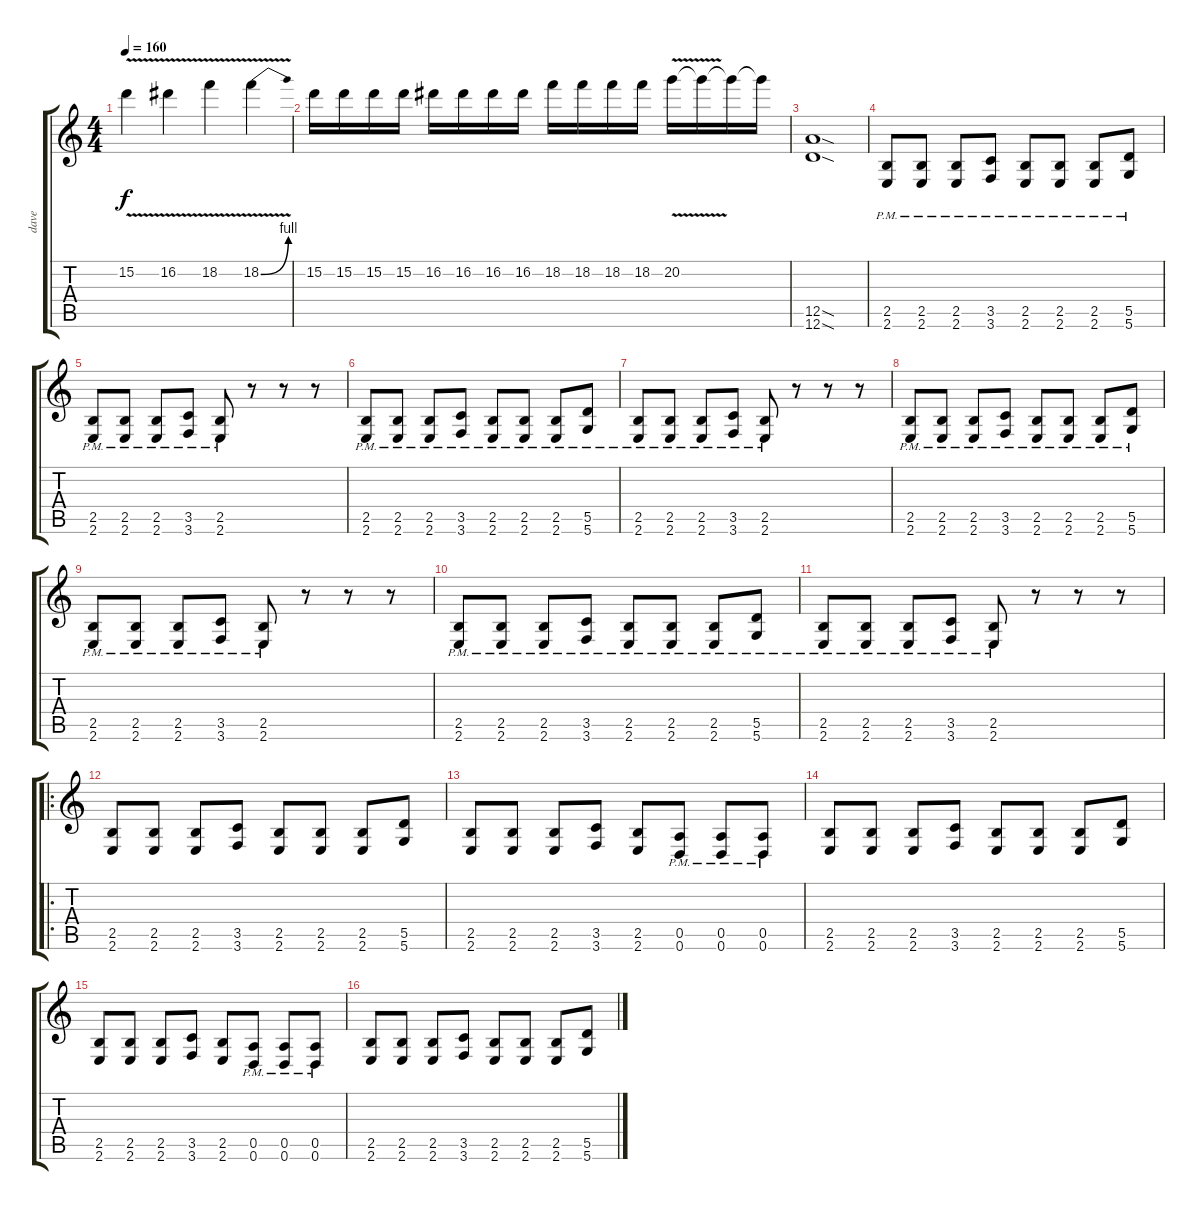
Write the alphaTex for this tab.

\track ("dave" "dave") {instrument distortionguitar}
\staff {score tabs}
\tuning (E4 B3 G3 D3 A2 D2) {hide}
\ts (4 4)
\tempo 160
\clef g2
\ks c
15.2{v}.4{dy f} 16.2{v}.4 18.2{v}.4 18.2{be (bend 0 0 60 4) v}.4 |
15.2.16 15.2.16 15.2.16 15.2.16 16.2.16 16.2.16 16.2.16 16.2.16 18.2.16 18.2.16 18.2.16 18.2.16 20.2{v}.16 20.2{t}.16 20.2{t}.16 20.2{t}.16 |
(12.5{sod} 12.6{sod}).1 |
(2.5{pm} 2.6{pm}).8 (2.5{pm} 2.6{pm}).8 (2.5{pm} 2.6{pm}).8 (3.5{pm} 3.6{pm}).8 (2.5{pm} 2.6{pm}).8 (2.5{pm} 2.6{pm}).8 (2.5{pm} 2.6{pm}).8 (5.5{pm} 5.6{pm}).8 |
(2.5{pm} 2.6{pm}).8 (2.5{pm} 2.6{pm}).8 (2.5{pm} 2.6{pm}).8 (3.5{pm} 3.6{pm}).8 (2.5{pm} 2.6{pm}).8 r.8 r.8 r.8 |
(2.5{pm} 2.6{pm}).8 (2.5{pm} 2.6{pm}).8 (2.5{pm} 2.6{pm}).8 (3.5{pm} 3.6{pm}).8 (2.5{pm} 2.6{pm}).8 (2.5{pm} 2.6{pm}).8 (2.5{pm} 2.6{pm}).8 (5.5{pm} 5.6{pm}).8 |
(2.5{pm} 2.6{pm}).8 (2.5{pm} 2.6{pm}).8 (2.5{pm} 2.6{pm}).8 (3.5{pm} 3.6{pm}).8 (2.5{pm} 2.6{pm}).8 r.8 r.8 r.8 |
(2.5{pm} 2.6{pm}).8 (2.5{pm} 2.6{pm}).8 (2.5{pm} 2.6{pm}).8 (3.5{pm} 3.6{pm}).8 (2.5{pm} 2.6{pm}).8 (2.5{pm} 2.6{pm}).8 (2.5{pm} 2.6{pm}).8 (5.5{pm} 5.6{pm}).8 |
(2.5{pm} 2.6{pm}).8 (2.5{pm} 2.6{pm}).8 (2.5{pm} 2.6{pm}).8 (3.5{pm} 3.6{pm}).8 (2.5{pm} 2.6{pm}).8 r.8 r.8 r.8 |
(2.5{pm} 2.6{pm}).8 (2.5{pm} 2.6{pm}).8 (2.5{pm} 2.6{pm}).8 (3.5{pm} 3.6{pm}).8 (2.5{pm} 2.6{pm}).8 (2.5{pm} 2.6{pm}).8 (2.5{pm} 2.6{pm}).8 (5.5{pm} 5.6{pm}).8 |
(2.5{pm} 2.6{pm}).8 (2.5{pm} 2.6{pm}).8 (2.5{pm} 2.6{pm}).8 (3.5{pm} 3.6{pm}).8 (2.5{pm} 2.6{pm}).8 r.8 r.8 r.8 |
\ro
(2.5 2.6).8 (2.5 2.6).8 (2.5 2.6).8 (3.5 3.6).8 (2.5 2.6).8 (2.5 2.6).8 (2.5 2.6).8 (5.5 5.6).8 |
(2.5 2.6).8 (2.5 2.6).8 (2.5 2.6).8 (3.5 3.6).8 (2.5 2.6).8 (0.5{pm} 0.6{pm}).8 (0.5{pm} 0.6{pm}).8 (0.5{pm} 0.6{pm}).8 |
(2.5 2.6).8 (2.5 2.6).8 (2.5 2.6).8 (3.5 3.6).8 (2.5 2.6).8 (2.5 2.6).8 (2.5 2.6).8 (5.5 5.6).8 |
(2.5 2.6).8 (2.5 2.6).8 (2.5 2.6).8 (3.5 3.6).8 (2.5 2.6).8 (0.5{pm} 0.6{pm}).8 (0.5{pm} 0.6{pm}).8 (0.5{pm} 0.6{pm}).8 |
(2.5 2.6).8 (2.5 2.6).8 (2.5 2.6).8 (3.5 3.6).8 (2.5 2.6).8 (2.5 2.6).8 (2.5 2.6).8 (5.5 5.6).8
